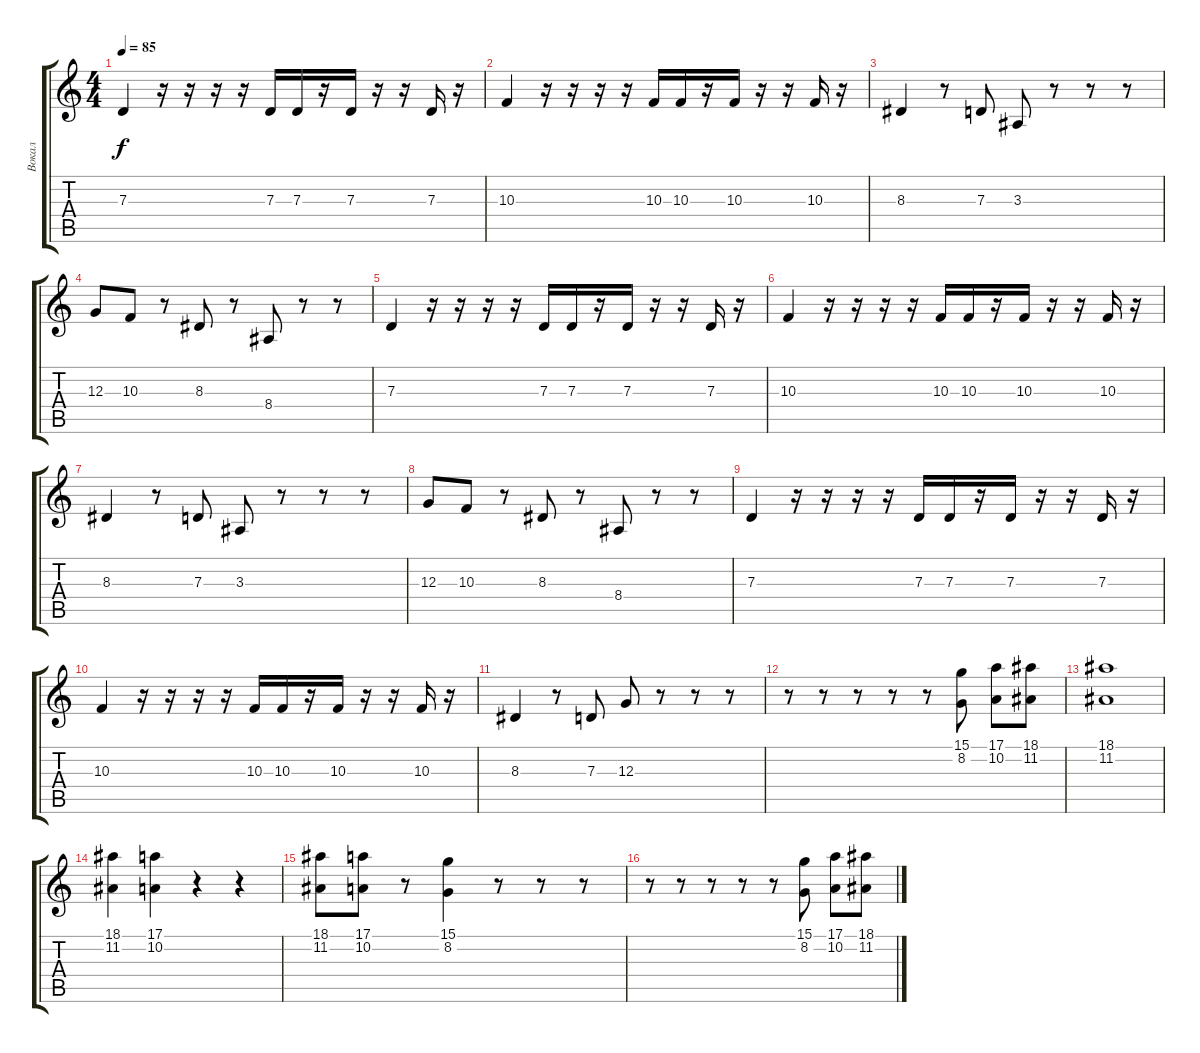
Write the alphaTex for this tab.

\track ("Вокал" "Вокал") {instrument voiceoohs}
\staff {score tabs}
\tuning (E4 B3 G3 D3 A2 E2) {hide}
\ts (4 4)
\tempo 85
\clef g2
\ks c
7.3.4{dy f} r.16 r.16 r.16 r.16 7.3.16 7.3.16 r.16 7.3.16 r.16 r.16 7.3.16 r.16 |
10.3.4 r.16 r.16 r.16 r.16 10.3.16 10.3.16 r.16 10.3.16 r.16 r.16 10.3.16 r.16 |
8.3.4 r.8 7.3.8 3.3.8 r.8 r.8 r.8 |
12.3.8 10.3.8 r.8 8.3.8 r.8 8.4.8 r.8 r.8 |
7.3.4 r.16 r.16 r.16 r.16 7.3.16 7.3.16 r.16 7.3.16 r.16 r.16 7.3.16 r.16 |
10.3.4 r.16 r.16 r.16 r.16 10.3.16 10.3.16 r.16 10.3.16 r.16 r.16 10.3.16 r.16 |
8.3.4 r.8 7.3.8 3.3.8 r.8 r.8 r.8 |
12.3.8 10.3.8 r.8 8.3.8 r.8 8.4.8 r.8 r.8 |
7.3.4 r.16 r.16 r.16 r.16 7.3.16 7.3.16 r.16 7.3.16 r.16 r.16 7.3.16 r.16 |
10.3.4 r.16 r.16 r.16 r.16 10.3.16 10.3.16 r.16 10.3.16 r.16 r.16 10.3.16 r.16 |
8.3.4 r.8 7.3.8 12.3.8 r.8 r.8 r.8 |
r.8 r.8 r.8 r.8 r.8 (15.1 8.2).8 (17.1 10.2).8 (18.1 11.2).8 |
(18.1 11.2).1 |
(18.1 11.2).4 (17.1 10.2).4 r.4 r.4 |
(18.1 11.2).8 (17.1 10.2).8 r.8 (15.1 8.2).4 r.8 r.8 r.8 |
r.8 r.8 r.8 r.8 r.8 (15.1 8.2).8 (17.1 10.2).8 (18.1 11.2).8
